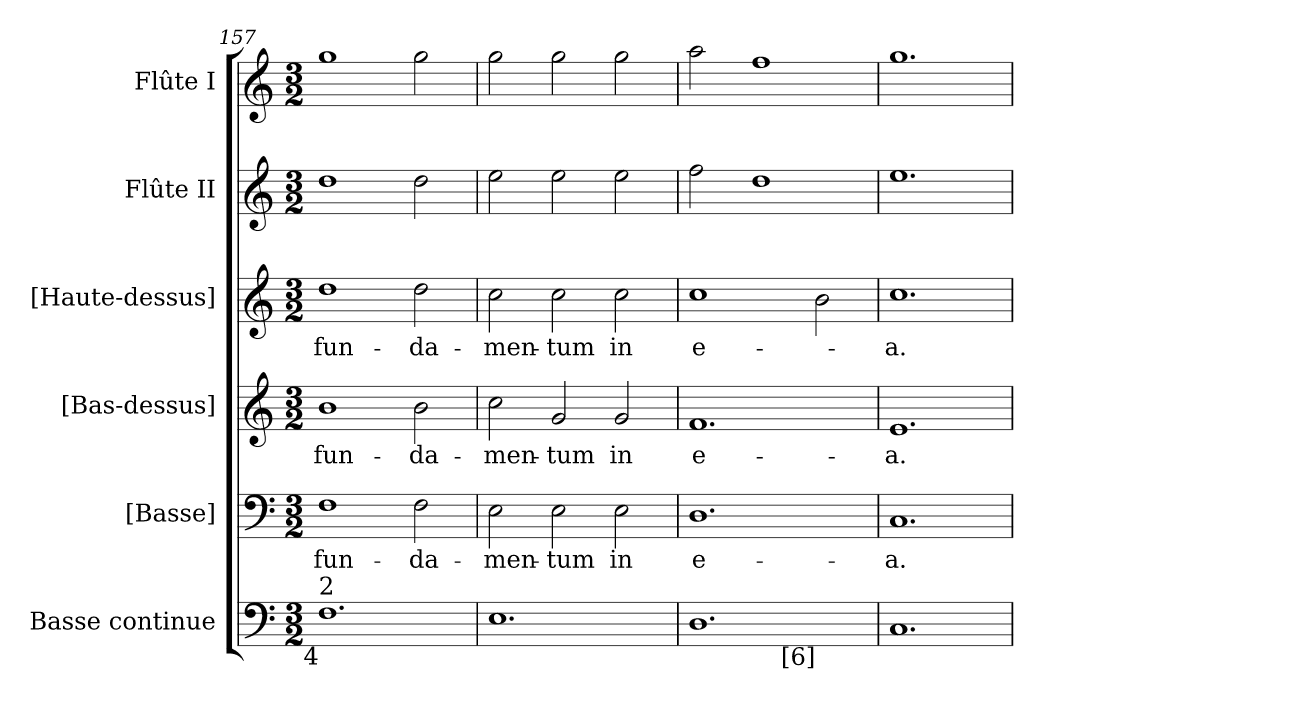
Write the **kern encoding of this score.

**kern	**kern	**text	**kern	**text	**kern	**text	**kern	**kern
*part6	*part5	*part5	*part4	*part4	*part3	*part3	*part2	*part1
*staff6	*staff5	*staff5	*staff4	*staff4	*staff3	*staff3	*staff2	*staff1
*I"Basse continue	*I"[Basse]	*	*I"[Bas-dessus]	*	*I"[Haute-dessus]	*	*I"Flûte II	*I"Flûte I
*I'B.c.	*I'B.	*	*	*	*	*	*I'Fl. II	*I'Fl. I
*clefF4	*clefF4	*	*clefG2	*	*clefG2	*	*clefG2	*clefG2
*k[]	*k[]	*	*k[]	*	*k[]	*	*k[]	*k[]
*a:	*a:	*	*a:	*	*a:	*	*a:	*a:
*M3/2	*M3/2	*	*M3/2	*	*M3/2	*	*M3/2	*M3/2
=157	=157	=157	=157	=157	=157	=157	=157	=157
!	!	!LO:LY:b:color=#000000	!	!	!	!	!	!
!	!	!	!	!LO:LY:b:color=#000000	!	!	!	!
!LO:TX:b:rj:t=4	!	!	!	!	!	!	!	!
!LO:TX:t=2	!	!	!	!	!	!	!	!
!	!	!	!	!	!	!LO:LY:b:color=#000000	!	!
1.Fi	1Fi	fun-	1bi	fun-	1ddi	fun-	1ddi	1ggi
!	!	!LO:LY:b:color=#000000	!	!	!	!	!	!
!	!	!	!	!LO:LY:b:color=#000000	!	!	!	!
!	!	!	!	!	!	!LO:LY:b:color=#000000	!	!
.	2Fi\	-da-	2bi\	-da-	2ddi\	-da-	2ddi\	2ggi\
!!LO:LB:g=z
=158	=158	=158	=158	=158	=158	=158	=158	=158
!	!	!LO:LY:b:color=#000000	!	!	!	!	!	!
!	!	!	!	!LO:LY:b:color=#000000	!	!	!	!
!	!	!	!	!	!	!LO:LY:b:color=#000000	!	!
1.Ei	2Ei\	-men-	2cci\	-men-	2cci\	-men-	2eei\	2ggi\
!	!	!LO:LY:b:color=#000000	!	!	!	!	!	!
!	!	!	!	!LO:LY:b:color=#000000	!	!	!	!
!	!	!	!	!	!	!LO:LY:b:color=#000000	!	!
.	2Ei\	-tum	2gi/	-tum	2cci\	-tum	2eei\	2ggi\
!	!	!LO:LY:b:color=#000000	!	!	!	!	!	!
!	!	!	!	!LO:LY:b:color=#000000	!	!	!	!
!	!	!	!	!	!	!LO:LY:b:color=#000000	!	!
.	2Ei\	in	2gi/	in	2cci\	in	2eei\	2ggi\
=159	=159	=159	=159	=159	=159	=159	=159	=159
!	!	!LO:LY:b:color=#000000	!	!	!	!	!	!
!	!	!	!	!LO:LY:b:color=#000000	!	!	!	!
!LO:TX:b:rj:t=[7]	!	!	!	!	!	!	!	!
!	!	!	!	!	!	!LO:LY:b:color=#000000	!	!
*^	*	*	*	*	*	*	*	*
1.Di	1ryy	1.Di	e-	1.fi	e-	1cci	e-	2ffi\	2aai\
.	.	.	.	.	.	.	.	1ddi	1ffi
!	!LO:TX:b:rj:t=[6]	!	!	!	!	!	!	!	!
.	2ryy	.	.	.	.	2bi\	.	.	.
*v	*v	*	*	*	*	*	*	*	*
=160	=160	=160	=160	=160	=160	=160	=160	=160
*^	*	*	*	*	*	*	*	*
!	!	!	!LO:LY:b:color=#000000	!	!	!	!	!	!
*v	*v	*	*	*	*	*	*	*	*
*^	*	*	*	*	*	*	*	*
!	!	!	!	!	!LO:LY:b:color=#000000	!	!	!	!
*v	*v	*	*	*	*	*	*	*	*
*^	*	*	*	*	*	*	*	*
!	!	!	!	!	!	!	!LO:LY:b:color=#000000	!	!
*v	*v	*	*	*	*	*	*	*	*
1.Ci	1.Ci	-a.	1.ei	-a.	1.cci	-a.	1.eei	1.ggi
=	=	=	=	=	=	=	=	=
*-	*-	*-	*-	*-	*-	*-	*-	*-
